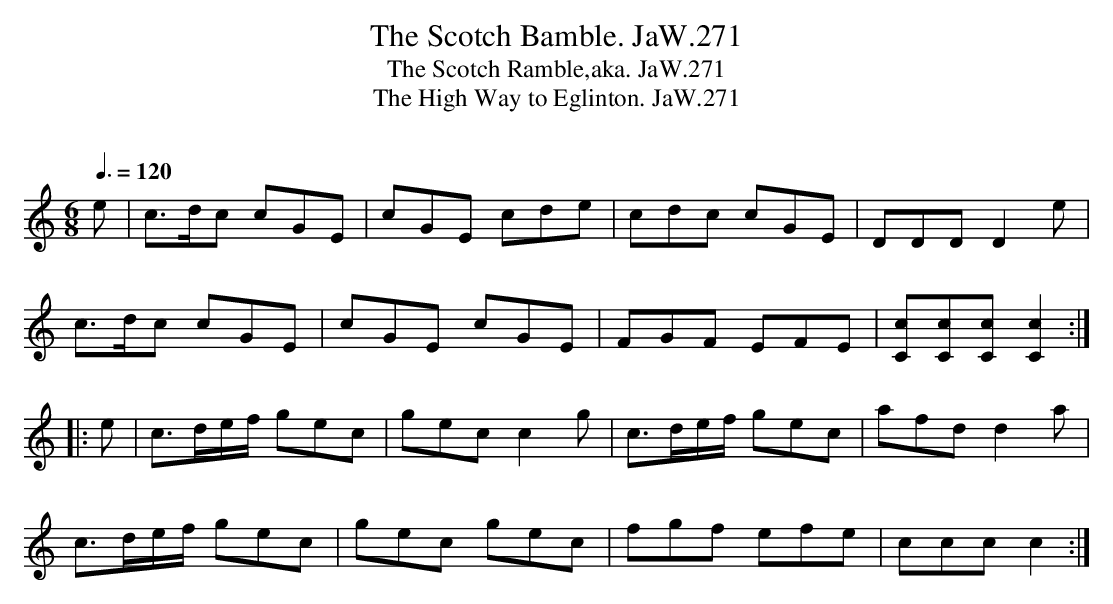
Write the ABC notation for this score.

X:1
T:Scotch Bamble. JaW.271, The
T:Scotch Ramble,aka. JaW.271, The
T:High Way to Eglinton. JaW.271, The
M:6/8
L:1/8
Q:3/8=120
O:
K:C
e|c>dc cGE|cGE cde|cdc cGE|DDD D2e|
c>dc cGE|cGE cGE|FGF EFE|[Cc][Cc][Cc] [C2c2]:|
|:e|c3/2d/e/f/ gec|gec c2g|c3/2d/e/f/ gec|afd d2a|
c3/d/e/f/ gec|gec gec|fgf efe|ccc c2:|
